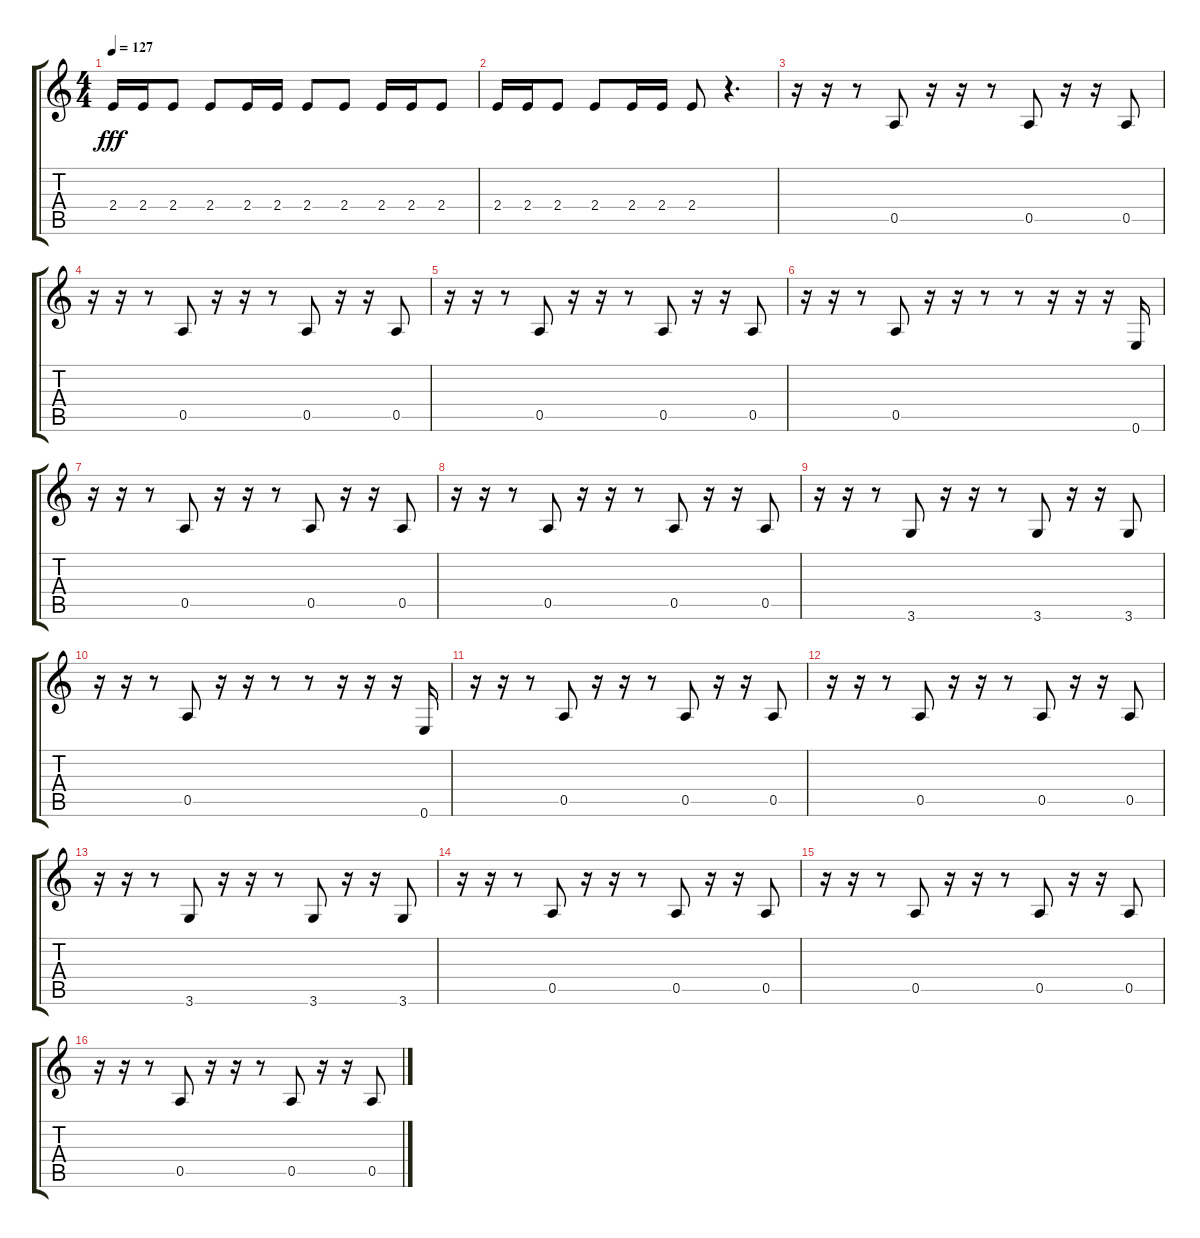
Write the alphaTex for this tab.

\track "" {instrument acousticbass}
\staff {score tabs}
\tuning (E4 B3 G3 D3 A2 E2) {hide}
\ts (4 4)
\tempo 127
\clef g2
\ks c
2.4.16{dy fff} 2.4.16 2.4.8 2.4.8 2.4.16 2.4.16 2.4.8 2.4.8 2.4.16 2.4.16 2.4.8 |
2.4.16 2.4.16 2.4.8 2.4.8 2.4.16 2.4.16 2.4.8 r.4{d} |
r.16{instrument acousticbass} r.16 r.8 0.5.8 r.16 r.16 r.8 0.5.8 r.16 r.16 0.5.8 |
r.16 r.16 r.8 0.5.8 r.16 r.16 r.8 0.5.8 r.16 r.16 0.5.8 |
r.16 r.16 r.8 0.5.8 r.16 r.16 r.8 0.5.8 r.16 r.16 0.5.8 |
r.16 r.16 r.8 0.5.8 r.16 r.16 r.8 r.8 r.16 r.16 r.16 0.6.16 |
r.16 r.16 r.8 0.5.8 r.16 r.16 r.8 0.5.8 r.16 r.16 0.5.8 |
r.16 r.16 r.8 0.5.8 r.16 r.16 r.8 0.5.8 r.16 r.16 0.5.8 |
r.16 r.16 r.8 3.6.8 r.16 r.16 r.8 3.6.8 r.16 r.16 3.6.8 |
r.16 r.16 r.8 0.5.8 r.16 r.16 r.8 r.8 r.16 r.16 r.16 0.6.16 |
r.16 r.16 r.8 0.5.8 r.16 r.16 r.8 0.5.8 r.16 r.16 0.5.8 |
r.16 r.16 r.8 0.5.8 r.16 r.16 r.8 0.5.8 r.16 r.16 0.5.8 |
r.16 r.16 r.8 3.6.8 r.16 r.16 r.8 3.6.8 r.16 r.16 3.6.8 |
r.16 r.16 r.8 0.5.8 r.16 r.16 r.8 0.5.8 r.16 r.16 0.5.8 |
r.16 r.16 r.8 0.5.8 r.16 r.16 r.8 0.5.8 r.16 r.16 0.5.8 |
r.16 r.16 r.8 0.5.8 r.16 r.16 r.8 0.5.8 r.16 r.16 0.5.8
